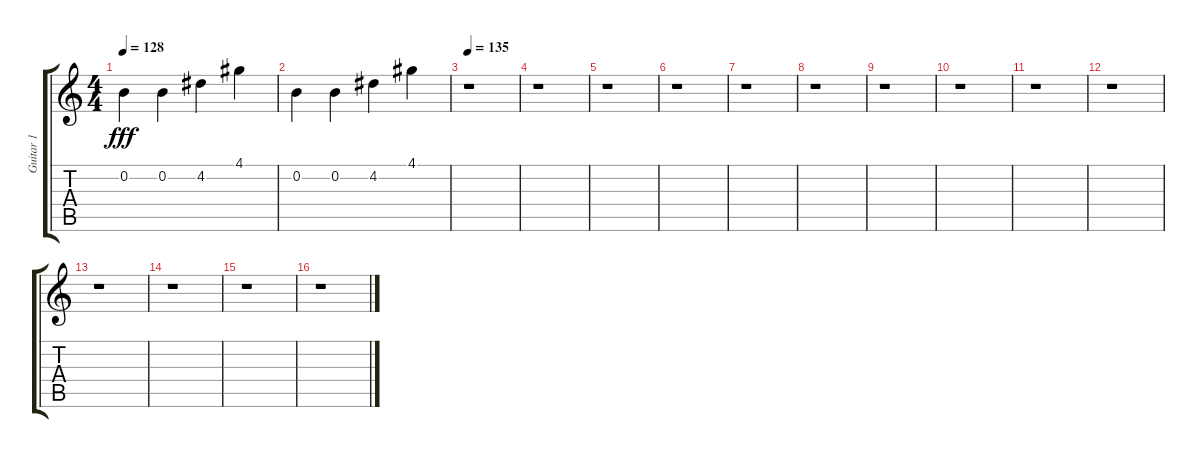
\track ("Guitar 1" "Guitar 1") {instrument acousticguitarsteel}
\staff {score tabs}
\tuning (E4 B3 G3 D3 A2 E2) {hide}
\ts (4 4)
\tempo 128
\clef g2
\ks c
0.2.4{dy fff} 0.2.4 4.2.4 4.1.4 |
0.2.4 0.2.4 4.2.4 4.1.4 |
\tempo 135
r.1 |
r.1 |
r.1 |
r.1 |
r.1 |
r.1 |
r.1 |
r.1 |
r.1 |
r.1 |
r.1 |
r.1 |
r.1 |
r.1
